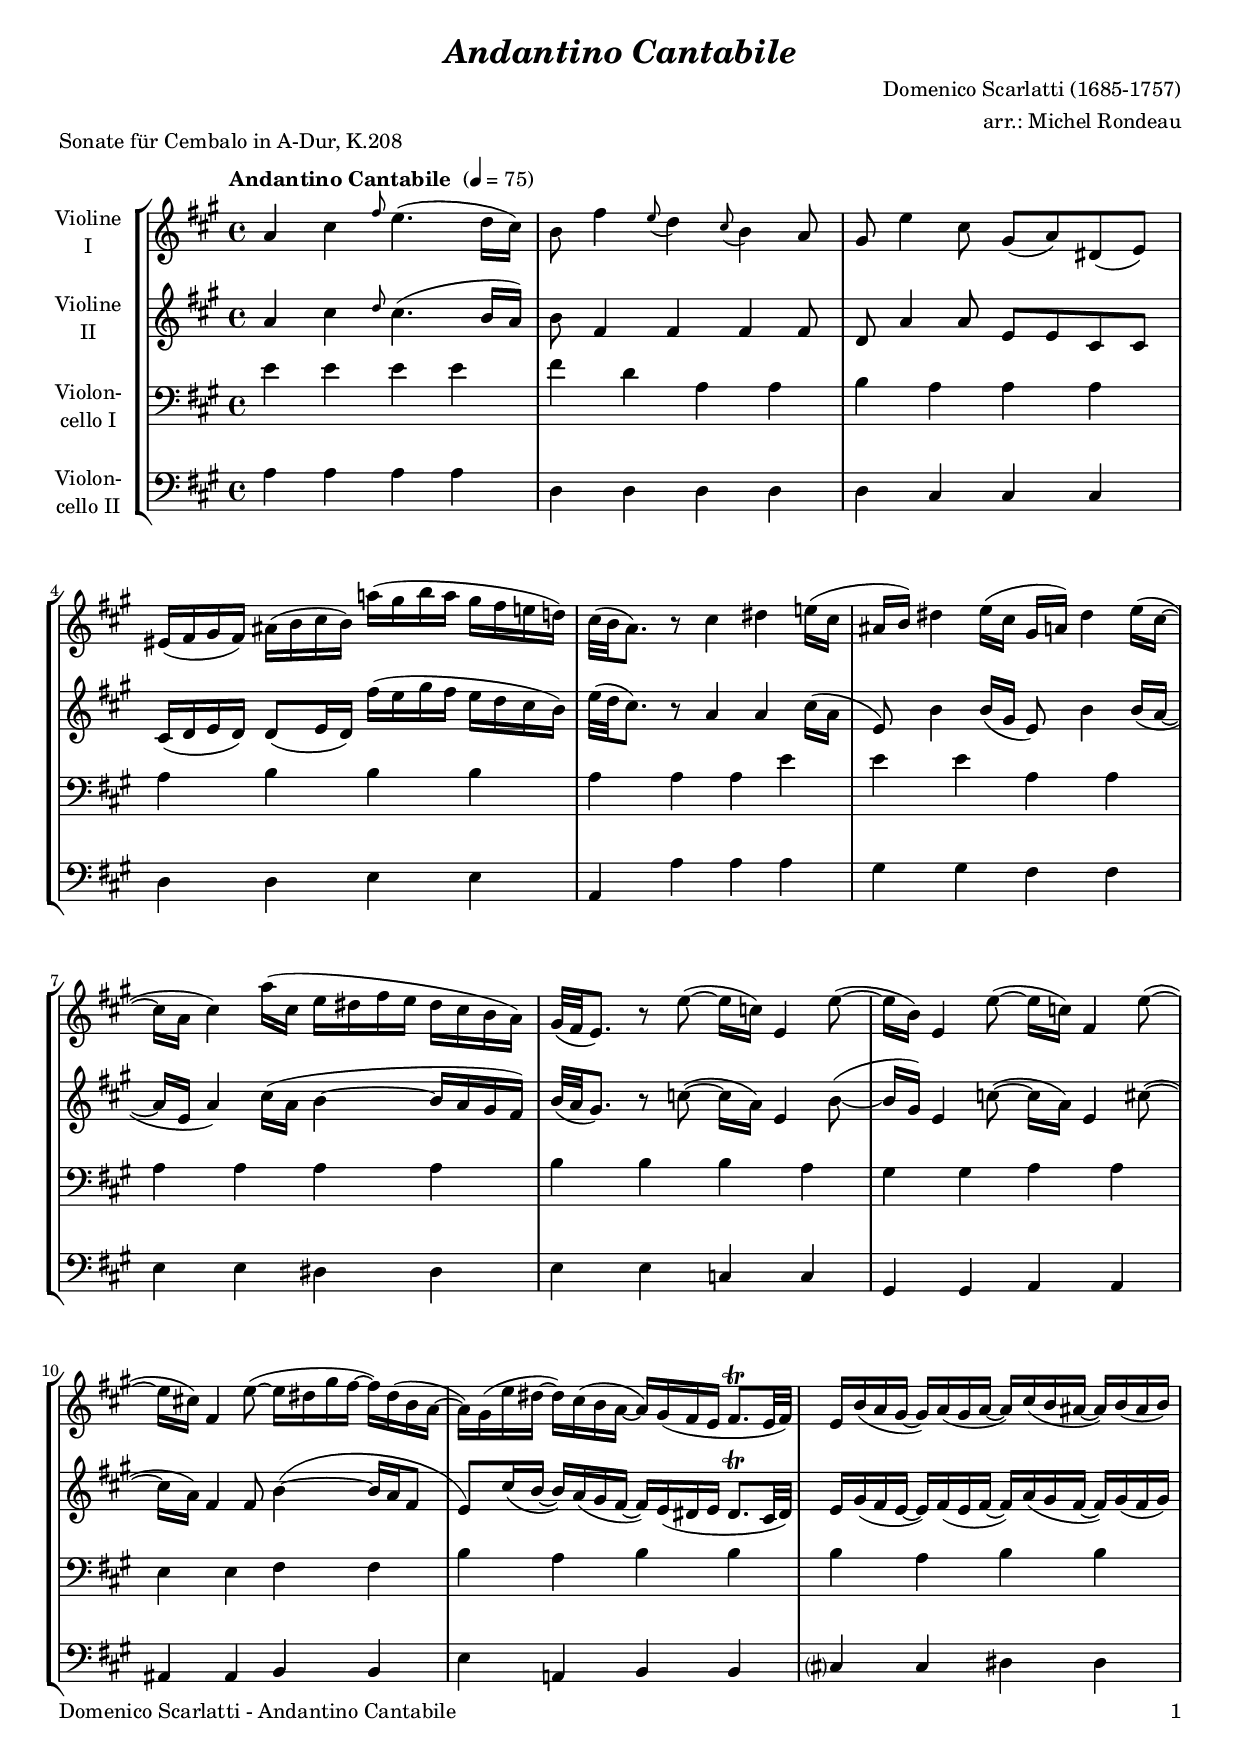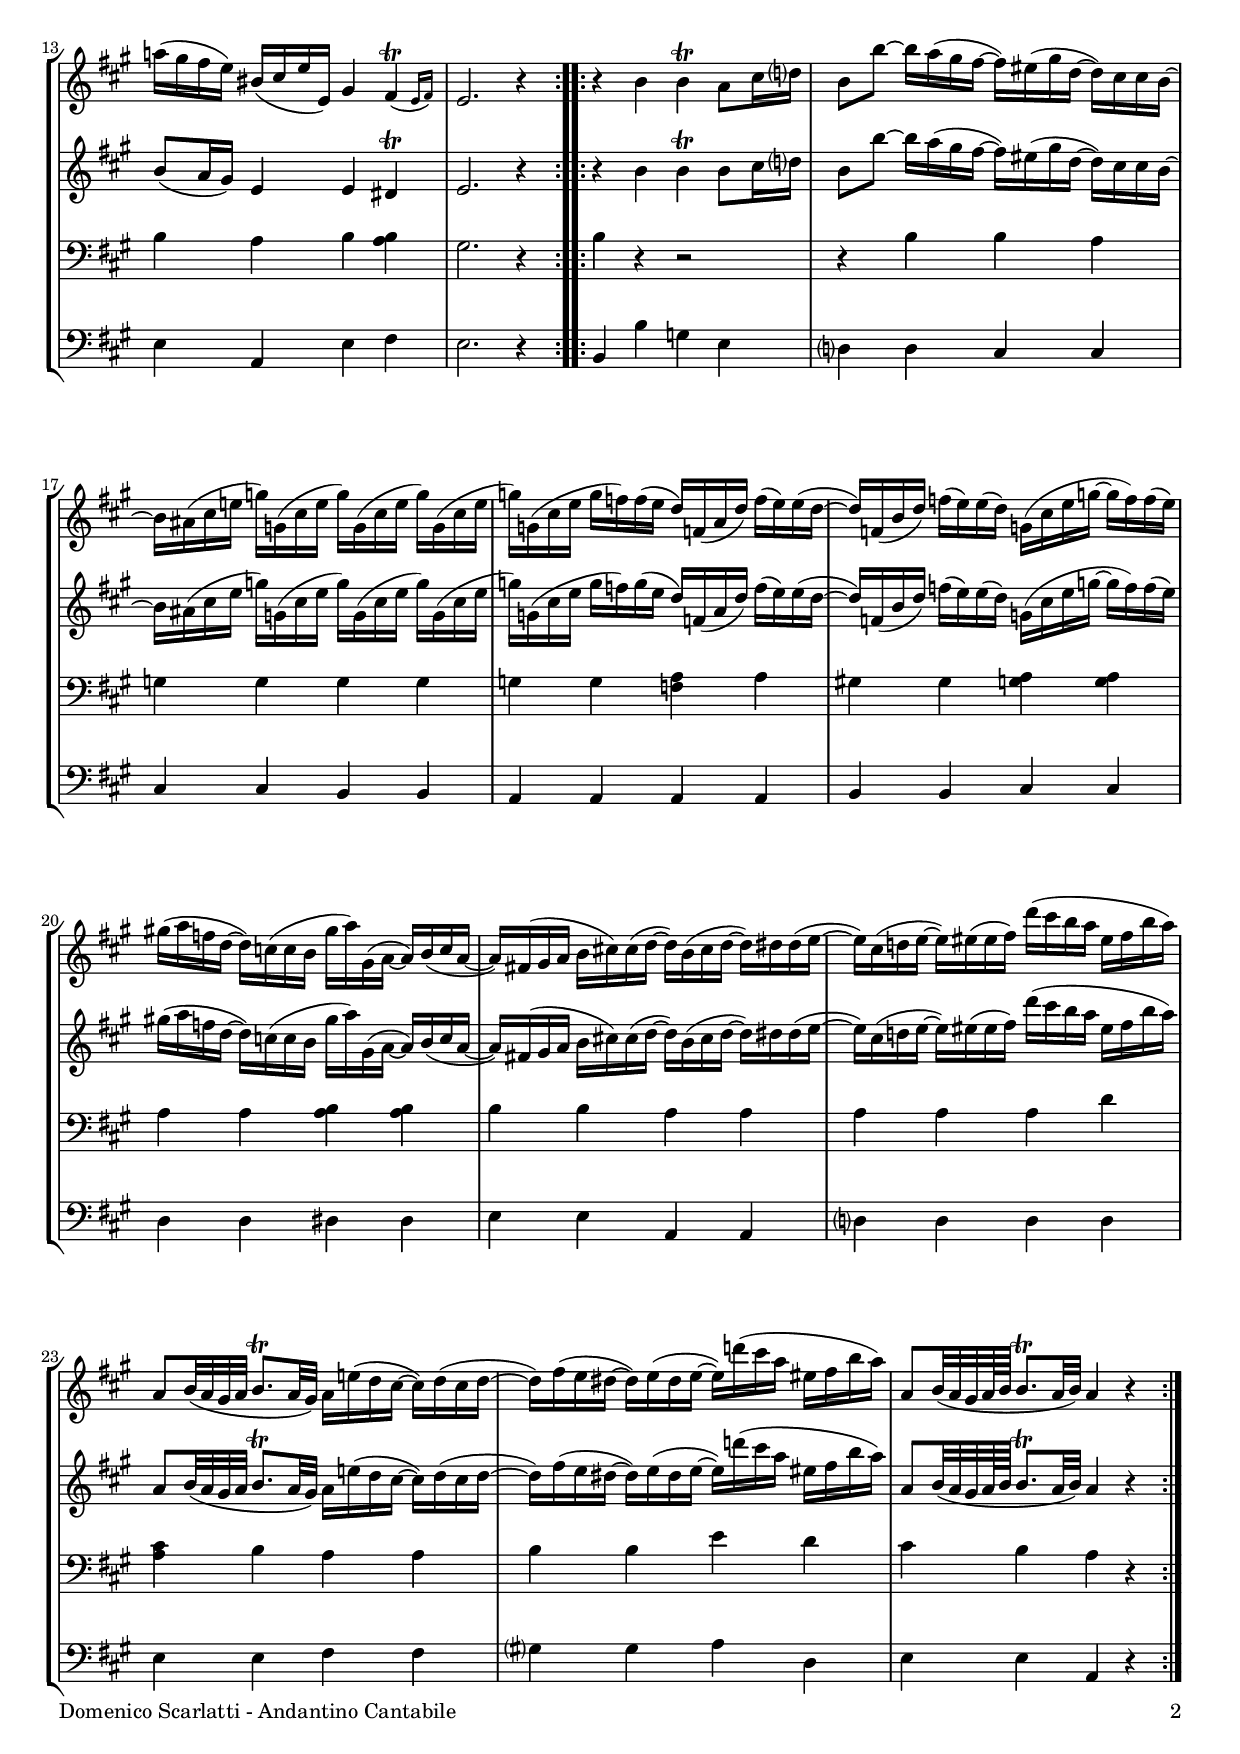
\version "2.22.0"
\include "deutsch.ly"

#(set-global-staff-size 18)

\header {
  title     = \markup \bold \italic "Andantino Cantabile"
  composer  = "Domenico Scarlatti (1685-1757)"
  arranger  = "arr.: Michel Rondeau"
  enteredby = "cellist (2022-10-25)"
  piece     = "Sonate für Cembalo in A-Dur, K.208"
}

voiceconsts = {
  \key a \major
  \time 4/4
  \clef "treble"
%  \numericTimeSignature
  \compressEmptyMeasures
  % Set default beaming for all staves
%  \set Timing.beamExceptions = #'()
%  \set Timing.baseMoment     = #(ly:make-moment 1 4)
%  \set Timing.beatStructure  = #'(1 1 1 1)
  \tempo "Andantino Cantabile " 4=75
}

mivl = "violin"
miba = "cello"
mipz = "pizzicato strings"

va = \relative c'' {
  \voiceconsts
  
  \repeat volta 2 {
    a4 cis \grace fis8 e4.( d16 cis)
    h8 fis'4 \appoggiatura e8 d4 \appoggiatura cis8 h4 a8
    gis e'4 cis8 gis( a) dis,( e)

    eis16( fis gis fis) ais( h cis h) a'!( gis h a gis fis e! d!)
    cis32( h a8.) r8 cis4 dis e!16( cis
    ais h) dis4 e16( cis gis a) dis4 e16( cis~

    cis a cis4) a'16( cis, e dis fis e dis cis h a)
    gis32( fis e8.) r8 e'(~ e16 c) e,4 e'8(~
    e16 h) e,4 e'8(~ e16 c) fis,4 e'8(~

    e16 cis!) fis,4 e'8(~ e16 dis gis fis~ fis) dis( h a~
    a) gis( e' dis~ dis) cis( h a~ a) gis( fis e fis8.\trill e32 fis)

    e16 h'( a gis~ gis) a( gis a~ a) cis( h ais~ ais) h( ais h)
    a'!( gis fis e) his( cis e e,) gis4 \afterGrace fis(\trill { e16[ fis]) }
    e2. r4
  }
  
  \repeat volta 2 {
    r h' h\trill a8 cis16 d?

    h8 h'~ h16 a( gis fis~ fis) eis( gis d~ d) cis cis h~
    h ais( cis e! g) g,( cis e g) g,( cis e g) g,( cis e

    g) g,( cis e g f) f( e d) f,( a d) f( e) e( d~
    d) f,( h d) f( e) e( d) g,( cis e g~ g f) f( e)

    gis!( a f d~ d) c( c h gis' a) gis,( a~ a) h( c a~
    a) fis!( gis a h cis!) cis( d~ d) h( cis d~ d) dis dis( e~

    e) cis( d! e~ e) eis( eis fis) d'( cis h a eis fis h a)
    a,8 h32( a gis a h8.\trill a32 gis) a16 e'!( d cis~ cis) d( cis d~

    d) fis( e dis~ dis) e( dis e~ e) d'!( cis a eis fis h a)
    a,8 h32( a gis a64 h h8.\trill a32 h) a4 r
  }
}

vb = \relative c'' {
  \voiceconsts
  
  \repeat volta 2 {
    a4 cis \grace d8 cis4.( h16 a)
    h8 fis4 fis fis fis8
    d a'4 a8 e e cis cis
    cis16( d e d) d8( e16 d) fis'( e gis fis e d cis h)

    e32( d cis8.) r8 a4 a cis16( a
    e8) h'4 h16( gis e8) h'4 h16( a~
    a e a4) cis16( a h4~ h16 a gis fis)
    h32( a gis8.) r8 c(~ c16 a) e4 h'8(~

    h16 gis) e4 c'8(~ c16 a) e4 cis'8(~
    cis16 a) fis4 fis8 h4(~ h16 a fis8
    e) cis'16( h~ h) a( gis fis~ fis) e( dis e dis8.\trill cis32 dis)

    e16 gis( fis e~ e) fis( e fis~ fis) a( gis fis~ fis) gis( fis gis)
    h8( a16 gis) e4 e dis\trill
    e2. r4
  }
  
  \repeat volta 2 {
    r h' h\trill h8 cis16 d?

    h8 h'~ h16 a( gis fis~ fis) eis( gis d~ d) cis cis h~
    h ais( cis e g) g,( cis e g) g,( cis e g) g,( cis e

    g) g,( cis e g f) g( e d) f,( a d) f( e) e( d~
    d) f,( h d) f( e) e( d) g,( cis e g~ g f) f( e)

    gis!( a f d~ d) c( c h gis' a) gis,( a~ a) h( c a~
    a) fis!( gis a h cis!) cis( d~ d) h( cis d~ d) dis dis( e~

    e) cis( d! e~ e) eis( eis fis) d'( cis h a eis fis h a)
    a,8 h32( a gis a h8.\trill a32 gis) a16 e'!( d cis~ cis) d( cis d~

    d) fis( e dis~ dis) e( dis e~ e) d'!( cis a eis fis h a)
    a,8 h32( a gis a64 h h8.\trill a32 h) a4 r
  }
}

vc = \relative c' {
  \voiceconsts
  \clef "bass"
  
  \repeat volta 2 {
    e4 e e e
    fis d a a
    h a a a
    a h h h
    a a a e'

    e e a, a
    a a a a
    h h h a
    gis gis a a
    e e fis fis
    h a h h

    h a h h
    h a h <a h>
    gis2. r4
  }
  
  \repeat volta 2 {
    h r r2
    r4 h h a
    g g g g
    g g <f a> a

    gis! gis <g a> <g a>
    a a <a h> <a h>
    h h a a
    a a a d
    <a cis> h a a
    h h e d
    cis h a r
  }
}

vd = \relative c' {
  \voiceconsts
  \clef "bass"
  
  \repeat volta 2 {
    a4 a a a
    d, d d d
    d cis cis cis
    d d e e
    a, a' a a

    gis gis fis fis
    e e dis dis
    e e c c
    gis gis a a
    ais ais h h
    e a,! h h

    cis? cis dis dis
    e a, e' fis
    e2. r4
  }
  
  \repeat volta 2 {
    h h' g e
    d? d cis cis
    cis cis h h
    a a a a

    h h cis cis
    d d dis dis
    e e a, a
    d? d d d
    e e fis fis
    gis? gis a d,
    e e a, r
  }
}


music = \new StaffGroup <<
      \new Staff {
	\set Staff.midiInstrument = \mivl
	\set Staff.instrumentName = \markup \center-column { "Violine" "I" }
	\transpose a a { \va }
      }

      \new Staff {
	\set Staff.midiInstrument = \mivl
	\set Staff.instrumentName = \markup \center-column { "Violine" "II" }
	\transpose a a { \vb }
      }

      \new Staff {
	\set Staff.midiInstrument = \miba
	\set Staff.instrumentName = \markup \center-column { "Violon-" "cello I" }
	\transpose a a { \vc }
      }

      \new Staff {
	\set Staff.midiInstrument = \miba
	\set Staff.instrumentName = \markup \center-column { "Violon-" "cello II" }
	\transpose a a { \vd }
      }
>>

\book {
   \paper {
    print-page-number = ##t
    print-first-page-number = ##t
    ragged-last-bottom = ##f
    oddHeaderMarkup = \markup \null
    evenHeaderMarkup = \markup \null
    oddFooterMarkup = \markup {
      \fill-line {
        \on-the-fly #print-page-number-check-first
        "Domenico Scarlatti - Andantino Cantabile" \fromproperty #'page:page-number-string
      }
    }
    evenFooterMarkup = \oddFooterMarkup
  } \score {
    \music
    \layout {}
  }

  \score {
    \unfoldRepeats \music

    \midi {
      \context {
        \Score
      }
    }
  }
}